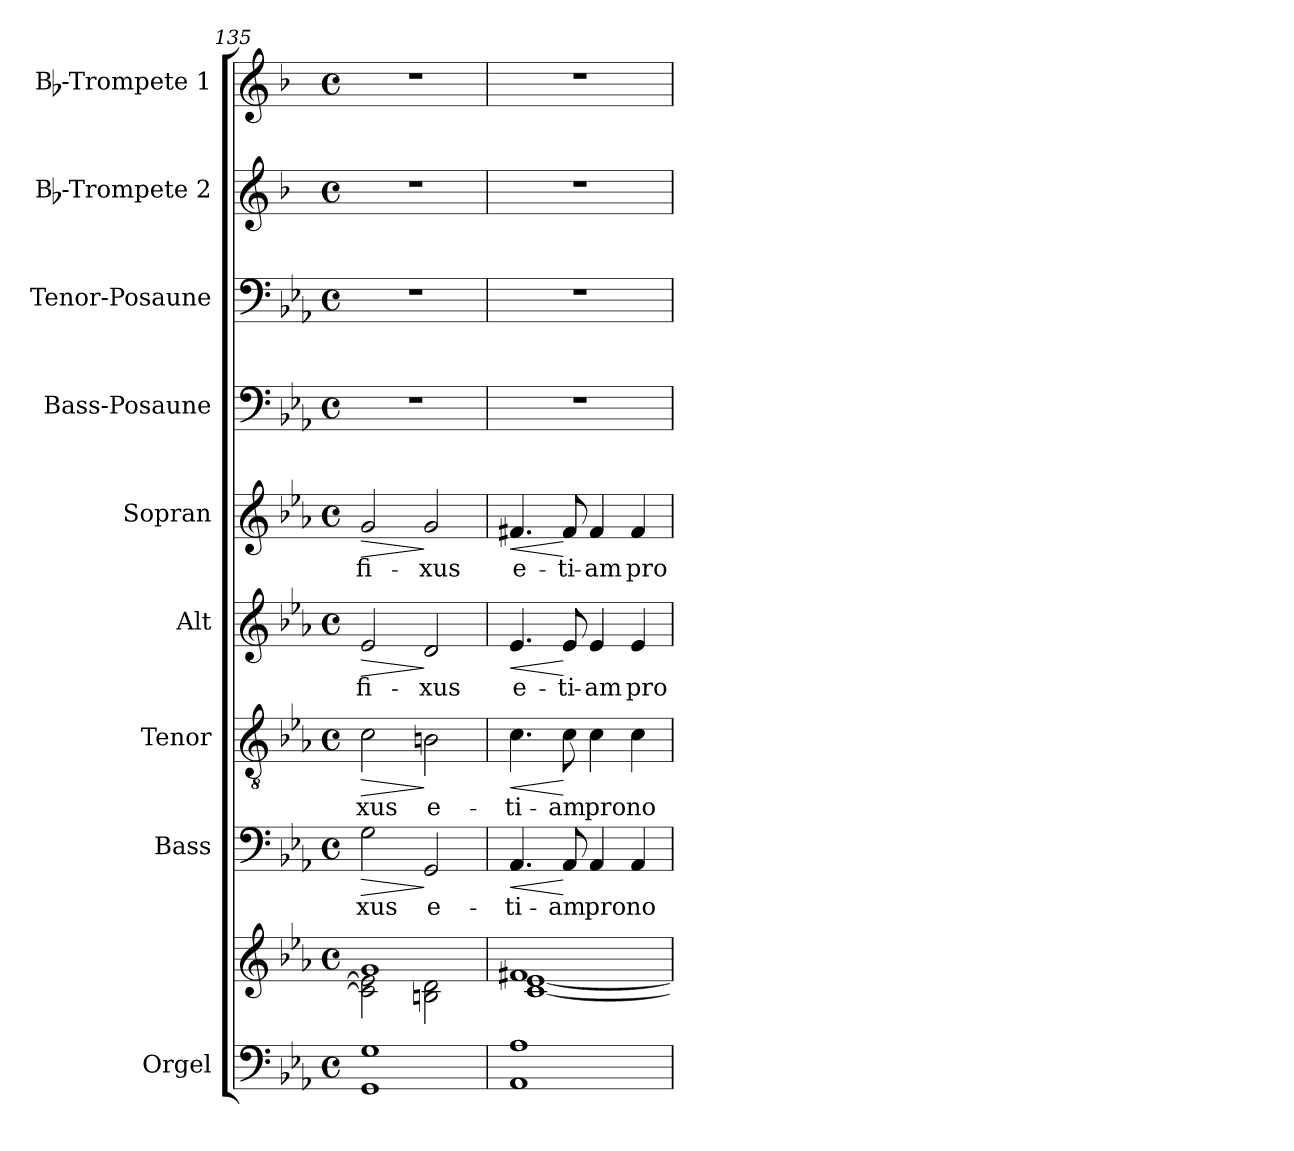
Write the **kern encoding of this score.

**kern	**kern	**kern	**text	**dynam	**kern	**text	**dynam	**kern	**text	**dynam	**kern	**text	**dynam	**kern	**kern	**kern	**kern
*part9	*part9	*part8	*part8	*part8	*part7	*part7	*part7	*part6	*part6	*part6	*part5	*part5	*part5	*part4	*part3	*part2	*part1
*staff10	*staff9	*staff8	*staff8	*staff8	*staff7	*staff7	*staff7	*staff6	*staff6	*staff6	*staff5	*staff5	*staff5	*staff4	*staff3	*staff2	*staff1
*I"Orgel	*	*I"Bass	*	*	*I"Tenor	*	*	*I"Alt	*	*	*I"Sopran	*	*	*I"Bass-Posaune	*I"Tenor-Posaune	*I"Bb-Trompete 2	*I"Bb-Trompete 1
*I'Org.	*	*I'B.	*	*	*I'T.	*	*	*I'A.	*	*	*I'S.	*	*	*I'B. Pos.	*I'T. Pos.	*I'Trp. 2	*I'Trp. 1
*clefF4	*clefG2	*clefF4	*	*	*clefGv2	*	*	*clefG2	*	*	*clefG2	*	*	*clefF4	*clefF4	*clefG2	*clefG2
*	*	*	*	*	*	*	*	*	*	*	*	*	*	*	*	*ITrd1c2	*ITrd1c2
*k[b-e-a-]	*k[b-e-a-]	*k[b-e-a-]	*	*	*k[b-e-a-]	*	*	*k[b-e-a-]	*	*	*k[b-e-a-]	*	*	*k[b-e-a-]	*k[b-e-a-]	*k[b-e-a-]	*k[b-e-a-]
*E-:	*E-:	*E-:	*	*	*E-:	*	*	*E-:	*	*	*E-:	*	*	*E-:	*E-:	*E-:	*E-:
*M4/4	*M4/4	*M4/4	*	*	*M4/4	*	*	*M4/4	*	*	*M4/4	*	*	*M4/4	*M4/4	*M4/4	*M4/4
*met(c)	*met(c)	*met(c)	*	*	*met(c)	*	*	*met(c)	*	*	*met(c)	*	*	*met(c)	*met(c)	*met(c)	*met(c)
=135	=135	=135	=135	=135	=135	=135	=135	=135	=135	=135	=135	=135	=135	=135	=135	=135	=135
*	*^	*	*	*	*	*	*	*	*	*	*	*	*	*	*	*	*
!	!	!	!	!LO:LY:b	!LO:HP:b	!	!LO:LY:b	!LO:HP:b	!	!LO:LY:b	!LO:HP:b	!	!LO:LY:b	!LO:HP:b	!	!	!	!
1GG 1G	1g	2c\] 2e-\]	2G\	-xus	>	2c\	-xus	>	2e-/	-fi-	>	2g/	-fi-	>	1r	1r	1r	1r
!	!	!	!	!LO:LY:b	!	!	!LO:LY:b	!	!	!LO:LY:b	!	!	!LO:LY:b	!	!	!	!	!
.	.	2Bn\ 2d\	2GG/	e-	]	2Bn\	e-	]	2d/	-xus	]	2g/	-xus	]	.	.	.	.
!!LO:PB:g=z
=136	=136	=136	=136	=136	=136	=136	=136	=136	=136	=136	=136	=136	=136	=136	=136	=136	=136	=136
!	!	!	!	!LO:LY:b	!LO:HP:b	!	!LO:LY:b	!LO:HP:b	!	!LO:LY:b	!LO:HP:b	!	!LO:LY:b	!LO:HP:b	!	!	!	!
1AA- 1A-	1f#X	[<1c [<1e-	4.AA-/	-ti-	<	4.c\	-ti-	<	4.e-/	e-	<	4.f#X/	e-	<	1r	1r	1r	1r
!	!	!	!	!LO:LY:b	!	!	!LO:LY:b	!	!	!LO:LY:b	!	!	!LO:LY:b	!	!	!	!	!
.	.	.	8AA-/	-am	[	8c\	-am	[	8e-/	-ti-	[	8f#/	-ti-	[	.	.	.	.
!	!	!	!	!LO:LY:b	!	!	!LO:LY:b	!	!	!LO:LY:b	!	!	!LO:LY:b	!	!	!	!	!
.	.	.	4AA-/	pro	.	4c\	pro	.	4e-/	-am	.	4f#/	-am	.	.	.	.	.
!	!	!	!	!LO:LY:b	!	!	!LO:LY:b	!	!	!LO:LY:b	!	!	!LO:LY:b	!	!	!	!	!
.	.	.	4AA-/	no-	.	4c\	no-	.	4e-/	pro	.	4f#/	pro	.	.	.	.	.
*	*v	*v	*	*	*	*	*	*	*	*	*	*	*	*	*	*	*	*
=	=	=	=	=	=	=	=	=	=	=	=	=	=	=	=	=	=
*-	*-	*-	*-	*-	*-	*-	*-	*-	*-	*-	*-	*-	*-	*-	*-	*-	*-
